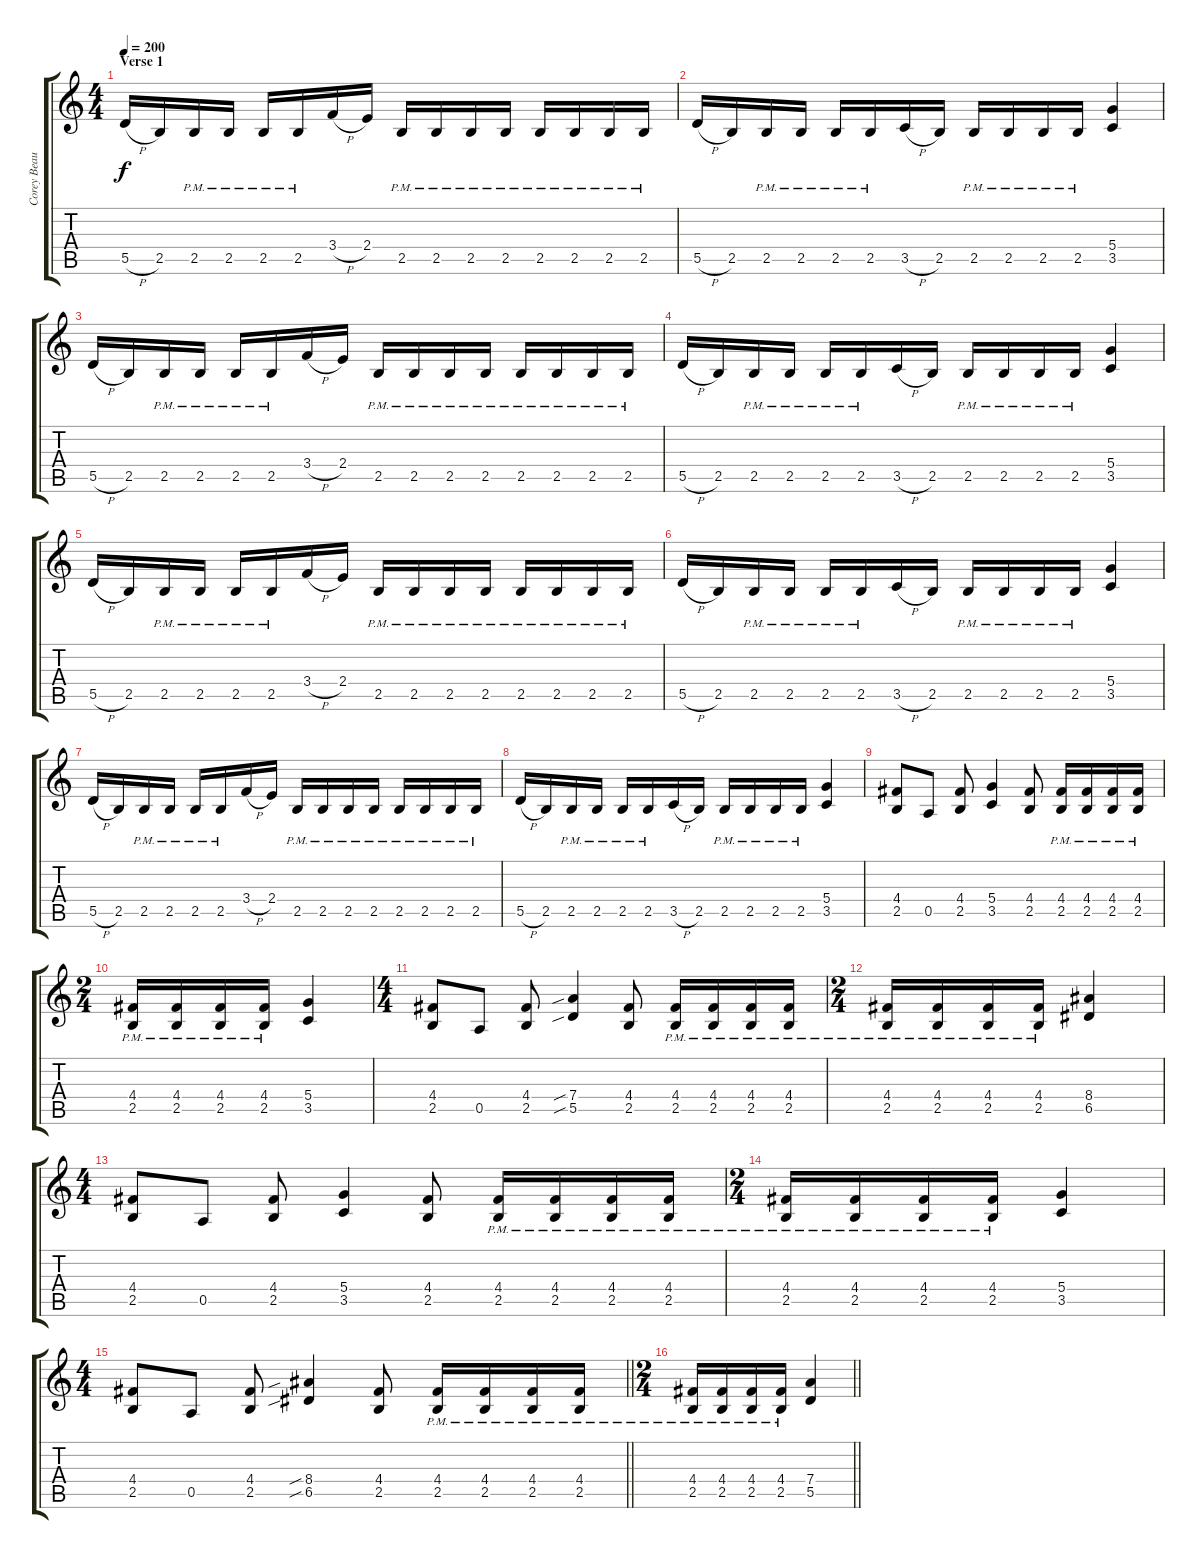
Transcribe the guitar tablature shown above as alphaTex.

\track ("Corey Beaulieu" "Corey Beau") {instrument distortionguitar}
\staff {score tabs}
\tuning (E4 B3 G3 D3 A2 E2) {hide}
\ts (4 4)
\section ("" "Verse 1")
\tempo 200
\clef g2
\ks c
5.5{h}.16{dy f} 2.5.16 2.5{pm}.16 2.5{pm}.16 2.5{pm}.16 2.5{pm}.16 3.4{h}.16 2.4.16 2.5{pm}.16 2.5{pm}.16 2.5{pm}.16 2.5{pm}.16 2.5{pm}.16 2.5{pm}.16 2.5{pm}.16 2.5{pm}.16 |
5.5{h}.16 2.5.16 2.5{pm}.16 2.5{pm}.16 2.5{pm}.16 2.5{pm}.16 3.5{h}.16 2.5.16 2.5{pm}.16 2.5{pm}.16 2.5{pm}.16 2.5{pm}.16 (5.4 3.5).4 |
5.5{h}.16 2.5.16 2.5{pm}.16 2.5{pm}.16 2.5{pm}.16 2.5{pm}.16 3.4{h}.16 2.4.16 2.5{pm}.16 2.5{pm}.16 2.5{pm}.16 2.5{pm}.16 2.5{pm}.16 2.5{pm}.16 2.5{pm}.16 2.5{pm}.16 |
5.5{h}.16 2.5.16 2.5{pm}.16 2.5{pm}.16 2.5{pm}.16 2.5{pm}.16 3.5{h}.16 2.5.16 2.5{pm}.16 2.5{pm}.16 2.5{pm}.16 2.5{pm}.16 (5.4 3.5).4 |
5.5{h}.16 2.5.16 2.5{pm}.16 2.5{pm}.16 2.5{pm}.16 2.5{pm}.16 3.4{h}.16 2.4.16 2.5{pm}.16 2.5{pm}.16 2.5{pm}.16 2.5{pm}.16 2.5{pm}.16 2.5{pm}.16 2.5{pm}.16 2.5{pm}.16 |
5.5{h}.16 2.5.16 2.5{pm}.16 2.5{pm}.16 2.5{pm}.16 2.5{pm}.16 3.5{h}.16 2.5.16 2.5{pm}.16 2.5{pm}.16 2.5{pm}.16 2.5{pm}.16 (5.4 3.5).4 |
5.5{h}.16 2.5.16 2.5{pm}.16 2.5{pm}.16 2.5{pm}.16 2.5{pm}.16 3.4{h}.16 2.4.16 2.5{pm}.16 2.5{pm}.16 2.5{pm}.16 2.5{pm}.16 2.5{pm}.16 2.5{pm}.16 2.5{pm}.16 2.5{pm}.16 |
5.5{h}.16 2.5.16 2.5{pm}.16 2.5{pm}.16 2.5{pm}.16 2.5{pm}.16 3.5{h}.16 2.5.16 2.5{pm}.16 2.5{pm}.16 2.5{pm}.16 2.5{pm}.16 (5.4 3.5).4 |
(4.4 2.5).8 0.5.8 (4.4 2.5).8 (5.4 3.5).4 (4.4 2.5).8 (4.4{pm} 2.5{pm}).16 (4.4{pm} 2.5{pm}).16 (4.4{pm} 2.5{pm}).16 (4.4{pm} 2.5{pm}).16 |
\ts (2 4)
(4.4{pm} 2.5{pm}).16 (4.4{pm} 2.5{pm}).16 (4.4{pm} 2.5{pm}).16 (4.4{pm} 2.5{pm}).16 (5.4 3.5).4 |
\ts (4 4)
(4.4 2.5).8 0.5.8 (4.4 2.5).8 (7.4{sib} 5.5{sib}).4 (4.4 2.5).8 (4.4{pm} 2.5{pm}).16 (4.4{pm} 2.5{pm}).16 (4.4{pm} 2.5{pm}).16 (4.4{pm} 2.5{pm}).16 |
\ts (2 4)
(4.4{pm} 2.5{pm}).16 (4.4{pm} 2.5{pm}).16 (4.4{pm} 2.5{pm}).16 (4.4{pm} 2.5{pm}).16 (8.4 6.5).4 |
\ts (4 4)
(4.4 2.5).8 0.5.8 (4.4 2.5).8 (5.4 3.5).4 (4.4 2.5).8 (4.4{pm} 2.5{pm}).16 (4.4{pm} 2.5{pm}).16 (4.4{pm} 2.5{pm}).16 (4.4{pm} 2.5{pm}).16 |
\ts (2 4)
(4.4{pm} 2.5{pm}).16 (4.4{pm} 2.5{pm}).16 (4.4{pm} 2.5{pm}).16 (4.4{pm} 2.5{pm}).16 (5.4 3.5).4 |
\ts (4 4)
\barLineRight lightlight
(4.4 2.5).8 0.5.8 (4.4 2.5).8 (8.4{sib} 6.5{sib}).4 (4.4 2.5).8 (4.4{pm} 2.5{pm}).16 (4.4{pm} 2.5{pm}).16 (4.4{pm} 2.5{pm}).16 (4.4{pm} 2.5{pm}).16 |
\ts (2 4)
\barLineRight lightlight
(4.4{pm} 2.5{pm}).16 (4.4{pm} 2.5{pm}).16 (4.4{pm} 2.5{pm}).16 (4.4{pm} 2.5{pm}).16 (7.4 5.5).4
